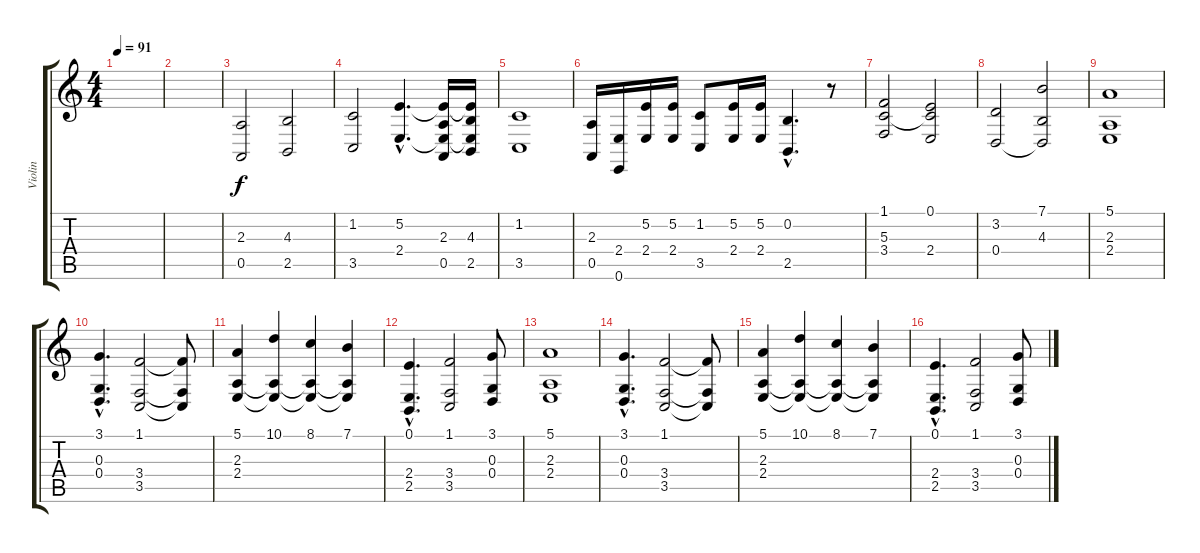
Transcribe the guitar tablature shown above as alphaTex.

\track ("Violin" "Violin") {instrument violin}
\staff {score tabs}
\tuning (E4 B3 G3 D3 A2 E2) {hide}
\ts (4 4)
\tempo 91
\clef g2
\ks c
|
|
(2.3 0.5).2{volume 14} (4.3 2.5).2 |
(1.2 3.5).2 (5.2{hac} 2.4{hac}).4{d} (5.2{t} 2.3 2.4{t} 0.5).16 (5.2{t} 4.3 2.4{t} 2.5).16 |
(1.2 3.5).1 |
(2.3 0.5).16 (2.4 0.6).16 (5.2 2.4).16 (5.2 2.4).16 (1.2 3.5).8 (5.2 2.4).16 (5.2 2.4).16 (0.2{hac} 2.5{hac}).4{d} r.8 |
(1.1 5.3 3.4).2 (0.1 5.3{t} 2.4).2 |
(3.2 0.4).2 (7.1 4.3 0.4{t}).2 |
(5.1 2.3 2.4).1{volume 16} |
(3.1{hac} 0.3{hac} 0.4{hac}).4{d} (1.1 3.4 3.5).2 (1.1{t} 3.4{t} 3.5{t}).8 |
(5.1 2.3 2.4).4 (10.1 2.3{t} 2.4{t}).4 (8.1 2.3{t} 2.4{t}).4 (7.1 2.3{t} 2.4{t}).4 |
(0.1{hac} 2.4{hac} 2.5{hac}).4{d} (1.1 3.4 3.5).2 (3.1 0.3 0.4).8 |
(5.1 2.3 2.4).1 |
(3.1{hac} 0.3{hac} 0.4{hac}).4{d} (1.1 3.4 3.5).2 (1.1{t} 3.4{t} 3.5{t}).8 |
(5.1 2.3 2.4).4 (10.1 2.3{t} 2.4{t}).4 (8.1 2.3{t} 2.4{t}).4 (7.1 2.3{t} 2.4{t}).4 |
(0.1{hac} 2.4{hac} 2.5{hac}).4{d} (1.1 3.4 3.5).2 (3.1 0.3 0.4).8
